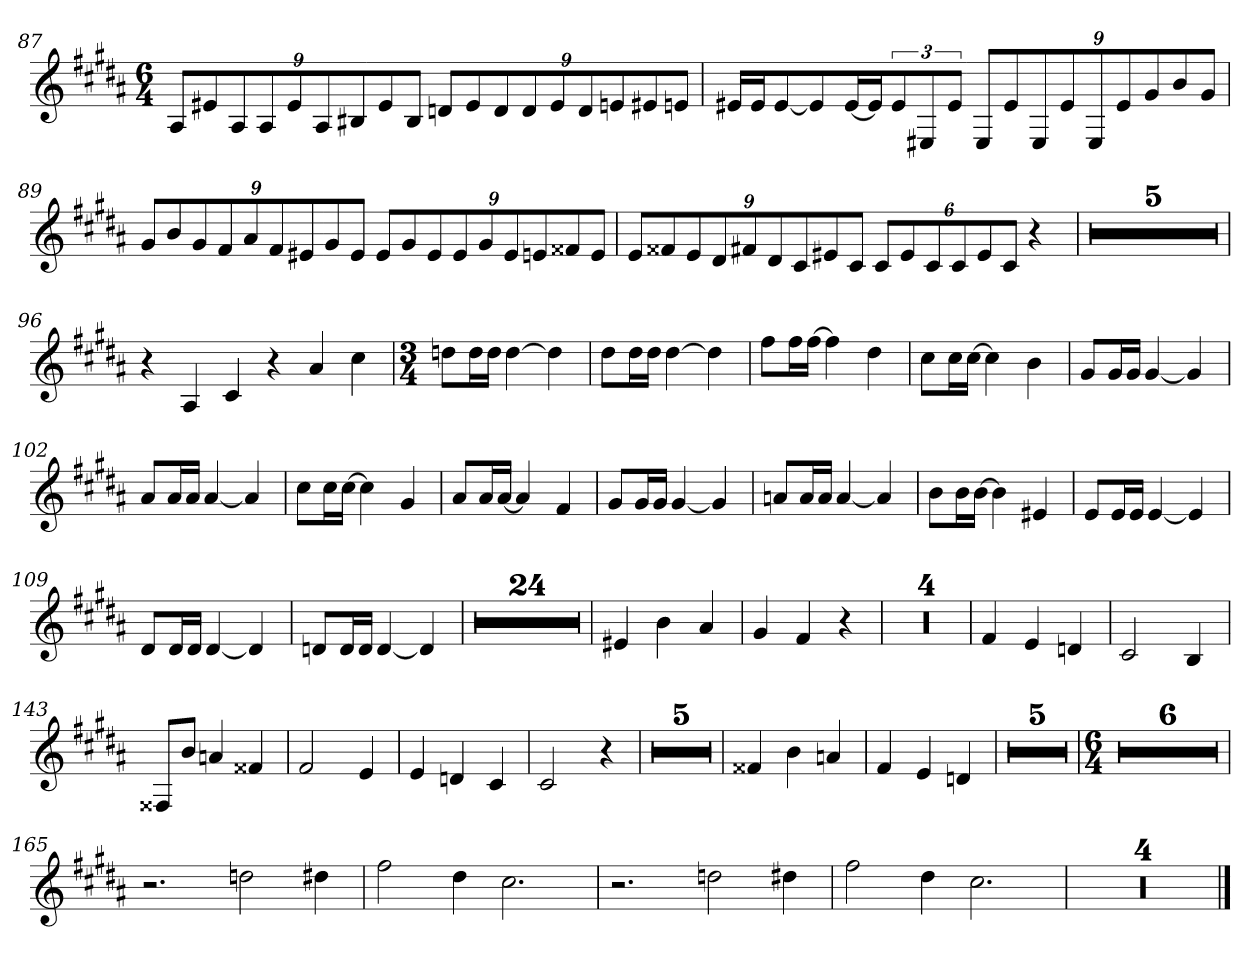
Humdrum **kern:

**kern
*part1
*staff1
*clefG2
*k[f#c#g#d#a#]
*B:
*M6/4
=87
12A#/L
12e#X/
12A#/
12A#/
12e#/
12A#/
12B#X/
12e#/
12B#/J
12dn/L
12e#/
12d/
12d/
12e#/
12d/
12en/
12e#X/
12en/J
=88
16e#X/LL
16e#/J
[8e#/
8e#/]
[16e#/L
16e#/J]
12e#/
12E#X/
12e#/J
12E#/L
12e#/
12E#/
12e#/
12E#/
12e#/
12g#/
12b/
12g#/J
=89
12g#/L
12b/
12g#/
12f#/
12a#/
12f#/
12e#X/
12g#/
12e#/J
12e#/L
12g#/
12e#/
12e#/
12g#/
12e#/
12en/
12f##X/
12e/J
=90
12e/L
12f##X/
12e/
12d#/
12f#X/
12d#/
12c#/
12e#X/
12c#/J
12c#/L
12e#/
12c#/
12c#/
12e#/
12c#/J
4r
=91
1.r
=92
1.r
=93
1.r
=94
1.r
=95
1.r
=96
4r
4A#
4c#
4r
4a#
4cc#
=97
*M3/4
8ddn\L
16dd\L
16dd\JJ
[4dd
4dd]
=98
8dd#\L
16dd#\L
16dd#\JJ
[4dd#
4dd#]
=99
8ff#\L
16ff#\L
[16ff#\JJ
4ff#]
4dd#
=100
8cc#\L
16cc#\L
[16cc#\JJ
4cc#]
4b
=101
8g#/L
16g#/L
16g#/JJ
[4g#
4g#]
=102
8a#/L
16a#/L
16a#/JJ
[4a#
4a#]
=103
8cc#\L
16cc#\L
[16cc#\JJ
4cc#]
4g#
=104
8a#/L
16a#/L
[16a#/JJ
4a#]
4f#
=105
8g#/L
16g#/L
16g#/JJ
[4g#
4g#]
=106
8an/L
16a/L
16a/JJ
[4a
4a]
=107
8b\L
16b\L
[16b\JJ
4b]
4e#X
=108
8e/L
16e/L
16e/JJ
[4e
4e]
=109
8d#/L
16d#/L
16d#/JJ
[4d#
4d#]
=110
8dn/L
16d/L
16d/JJ
[4d
4d]
=111
2.r
=112
2.r
=113
2.r
=114
2.r
=115
2.r
=116
2.r
=117
2.r
=118
2.r
=119
2.r
=120
2.r
=121
2.r
=122
2.r
=123
2.r
=124
2.r
=125
2.r
=126
2.r
=127
2.r
=128
2.r
=129
2.r
=130
2.r
=131
2.r
=132
2.r
=133
2.r
=134
2.r
=135
4e#X
4b
4a#
=136
4g#
4f#
4r
=137
2.r
=138
2.r
=139
2.r
=140
2.r
=141
4f#
4e
4dn
=142
2c#
4B
=143
8F##X/L
8b/J
4an
4f##X
=144
2f#
4e
=145
4e
4dn
4c#
=146
2c#
4r
=147
2.r
=148
2.r
=149
2.r
=150
2.r
=151
2.r
=152
4f##X
4b
4an
=153
4f#
4e
4dn
=154
2.r
=155
2.r
=156
2.r
=157
2.r
=158
2.r
=159
*M6/4
1.r
=160
1.r
=161
1.r
=162
1.r
=163
1.r
=164
1.r
=165
2.r
2ddn
4dd#X
=166
2ff#
4dd#
2.cc#
=167
2.r
2ddn
4dd#X
=168
2ff#
4dd#
2.cc#
=169
1.r
=170
1.r
=171
1.r
=172
1.r
==
*-
